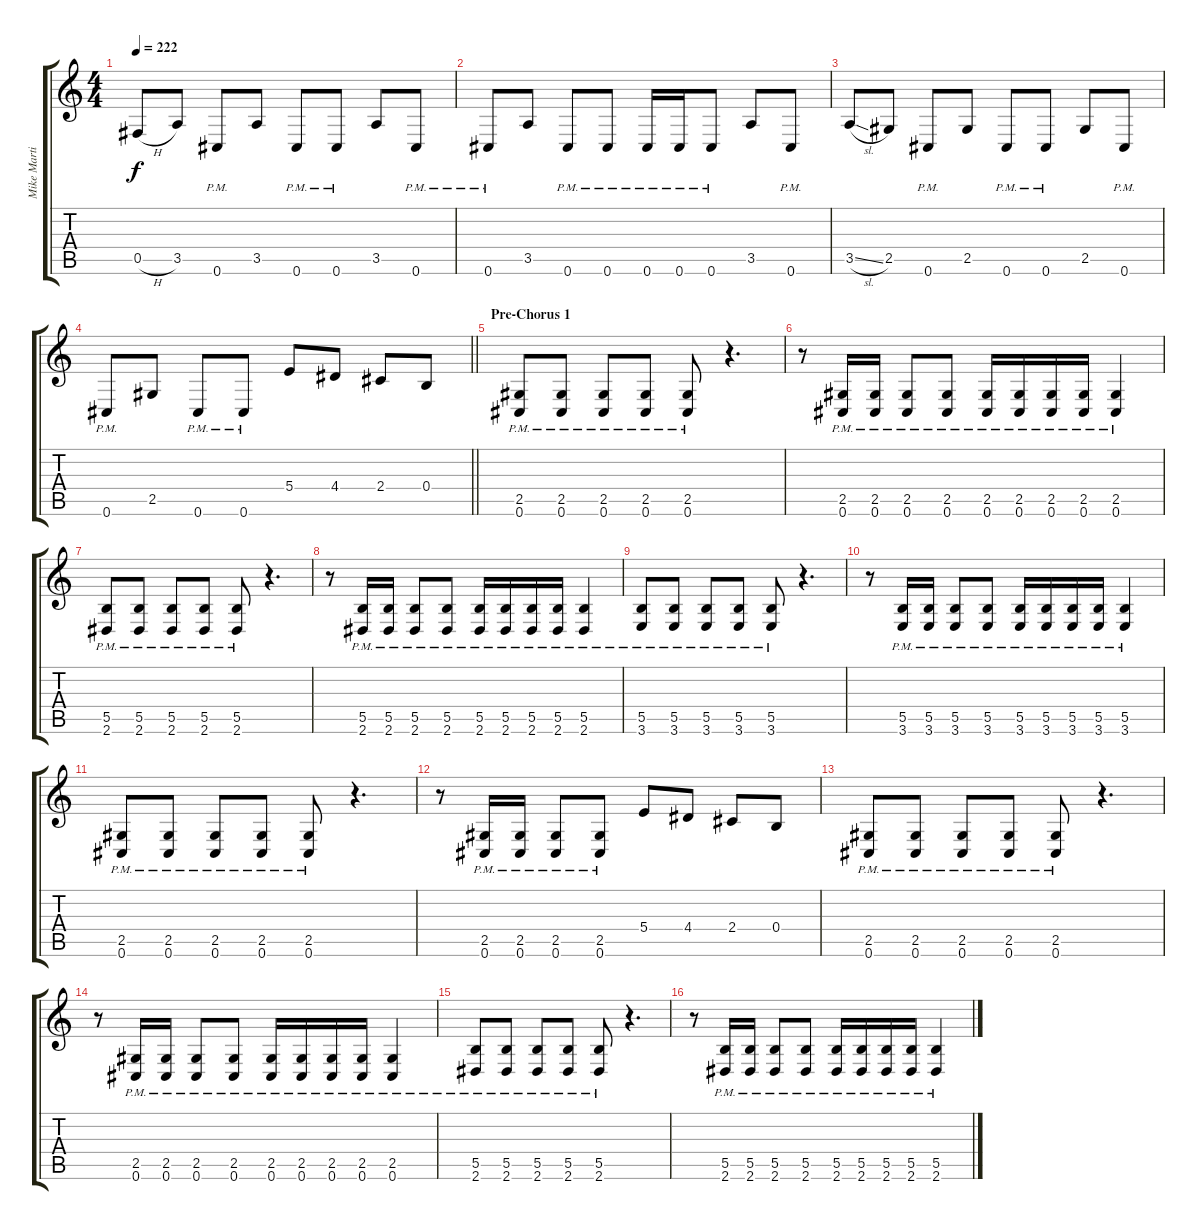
\track ("Mike Martin " "Mike Marti") {instrument distortionguitar}
\staff {score tabs}
\tuning (Db4 Ab3 E3 B2 Gb2 Db2) {hide}
\ts (4 4)
\tempo 222
\clef g2
\ks c
0.5{h}.8{dy f} 3.5.8 0.6{pm}.8 3.5.8 0.6{pm}.8 0.6{pm}.8 3.5.8 0.6{pm}.8 |
0.6{pm}.8 3.5.8 0.6{pm}.8 0.6{pm}.8 0.6{pm}.16 0.6{pm}.16 0.6{pm}.8 3.5.8 0.6{pm}.8 |
3.5{sl}.8 2.5.8 0.6{pm}.8 2.5.8 0.6{pm}.8 0.6{pm}.8 2.5.8 0.6{pm}.8 |
\barLineRight lightlight
0.6{pm}.8 2.5.8 0.6{pm}.8 0.6{pm}.8 5.4.8 4.4.8 2.4.8 0.4.8 |
\section ("" "Pre-Chorus 1")
(2.5{pm} 0.6{pm}).8 (2.5{pm} 0.6{pm}).8 (2.5{pm} 0.6{pm}).8 (2.5{pm} 0.6{pm}).8 (2.5{pm} 0.6{pm}).8 r.4{d} |
r.8 (2.5{pm} 0.6{pm}).16 (2.5{pm} 0.6{pm}).16 (2.5{pm} 0.6{pm}).8 (2.5{pm} 0.6{pm}).8 (2.5{pm} 0.6{pm}).16 (2.5{pm} 0.6{pm}).16 (2.5{pm} 0.6{pm}).16 (2.5{pm} 0.6{pm}).16 (2.5{pm} 0.6{pm}).4 |
(5.5{pm} 2.6{pm}).8 (5.5{pm} 2.6{pm}).8 (5.5{pm} 2.6{pm}).8 (5.5{pm} 2.6{pm}).8 (5.5{pm} 2.6{pm}).8 r.4{d} |
r.8 (5.5{pm} 2.6{pm}).16 (5.5{pm} 2.6{pm}).16 (5.5{pm} 2.6{pm}).8 (5.5{pm} 2.6{pm}).8 (5.5{pm} 2.6{pm}).16 (5.5{pm} 2.6{pm}).16 (5.5{pm} 2.6{pm}).16 (5.5{pm} 2.6{pm}).16 (5.5{pm} 2.6{pm}).4 |
(5.5{pm} 3.6{pm}).8 (5.5{pm} 3.6{pm}).8 (5.5{pm} 3.6{pm}).8 (5.5{pm} 3.6{pm}).8 (5.5{pm} 3.6{pm}).8 r.4{d} |
r.8 (5.5{pm} 3.6{pm}).16 (5.5{pm} 3.6{pm}).16 (5.5{pm} 3.6{pm}).8 (5.5{pm} 3.6{pm}).8 (5.5{pm} 3.6{pm}).16 (5.5{pm} 3.6{pm}).16 (5.5{pm} 3.6{pm}).16 (5.5{pm} 3.6{pm}).16 (5.5{pm} 3.6{pm}).4 |
(2.5{pm} 0.6{pm}).8 (2.5{pm} 0.6{pm}).8 (2.5{pm} 0.6{pm}).8 (2.5{pm} 0.6{pm}).8 (2.5{pm} 0.6{pm}).8 r.4{d} |
r.8 (2.5{pm} 0.6{pm}).16 (2.5{pm} 0.6{pm}).16 (2.5{pm} 0.6{pm}).8 (2.5{pm} 0.6{pm}).8 5.4.8 4.4.8 2.4.8 0.4.8 |
(2.5{pm} 0.6{pm}).8 (2.5{pm} 0.6{pm}).8 (2.5{pm} 0.6{pm}).8 (2.5{pm} 0.6{pm}).8 (2.5{pm} 0.6{pm}).8 r.4{d} |
r.8 (2.5{pm} 0.6{pm}).16 (2.5{pm} 0.6{pm}).16 (2.5{pm} 0.6{pm}).8 (2.5{pm} 0.6{pm}).8 (2.5{pm} 0.6{pm}).16 (2.5{pm} 0.6{pm}).16 (2.5{pm} 0.6{pm}).16 (2.5{pm} 0.6{pm}).16 (2.5{pm} 0.6{pm}).4 |
(5.5{pm} 2.6{pm}).8 (5.5{pm} 2.6{pm}).8 (5.5{pm} 2.6{pm}).8 (5.5{pm} 2.6{pm}).8 (5.5{pm} 2.6{pm}).8 r.4{d} |
r.8 (5.5{pm} 2.6{pm}).16 (5.5{pm} 2.6{pm}).16 (5.5{pm} 2.6{pm}).8 (5.5{pm} 2.6{pm}).8 (5.5{pm} 2.6{pm}).16 (5.5{pm} 2.6{pm}).16 (5.5{pm} 2.6{pm}).16 (5.5{pm} 2.6{pm}).16 (5.5{pm} 2.6{pm}).4
